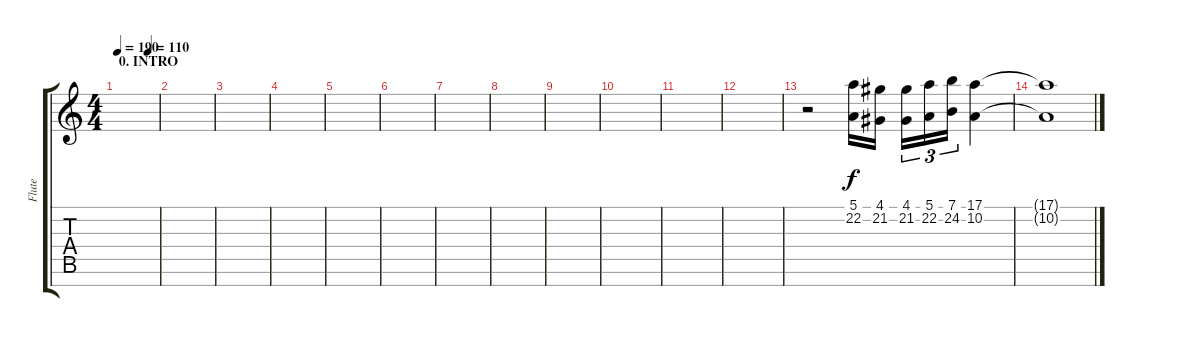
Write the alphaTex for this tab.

\track ("Flute" "Flute") {instrument flute}
\staff {score tabs}
\tuning (E4 B3 G3 D3 A2 E2 B1) {hide}
\ts (4 4)
\section ("" "0. INTRO")
\tempo 190
\tempo (110 0.75)
\tempo 190
\clef g2
\ks c
|
|
|
|
|
|
|
|
|
|
|
|
r.2 (5.1 22.2).16 (4.1 21.2).16 (4.1 21.2).16{tu (3 2)} (5.1 22.2).16{tu (3 2)} (7.1 24.2).16{tu (3 2)} (17.1 10.2).4 |
(17.1{t} 10.2{t}).1{volume 3}
